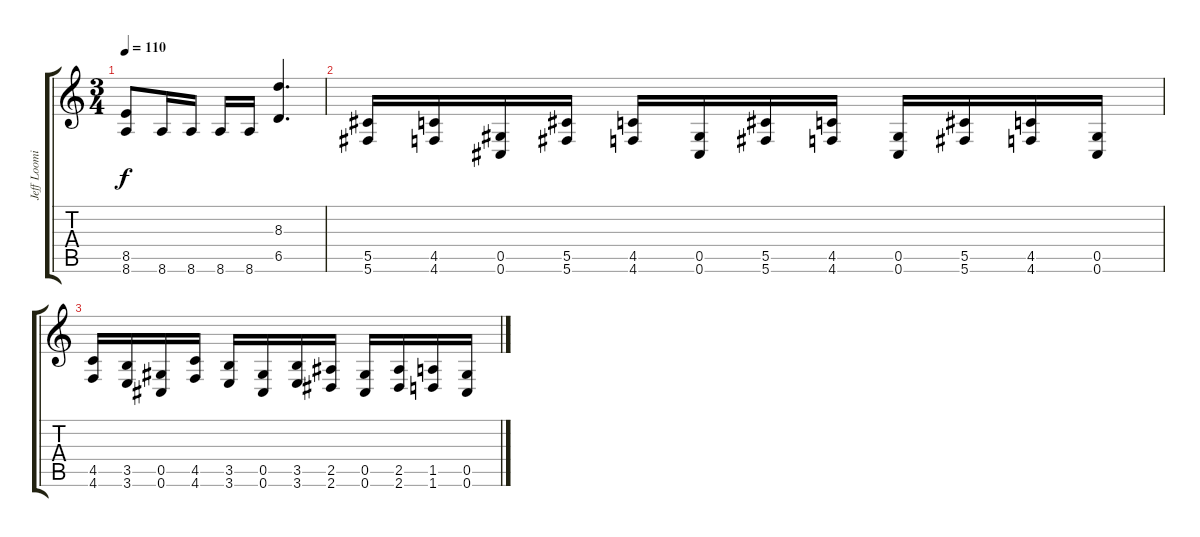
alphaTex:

\track ("Jeff Loomis Rhythm" "Jeff Loomi") {instrument distortionguitar}
\staff {score tabs}
\tuning (Eb4 Bb3 Gb3 Db3 Ab2 Db2) {hide}
\ts (3 4)
\tempo 110
\clef g2
\ks c
(8.5 8.6).8{dy f} 8.6.16 8.6.16 8.6.16 8.6.16 (8.3 6.5).4{d} |
(5.5 5.6).16 (4.5 4.6).16 (0.5 0.6).16 (5.5 5.6).16 (4.5 4.6).16 (0.5 0.6).16 (5.5 5.6).16 (4.5 4.6).16 (0.5 0.6).16 (5.5 5.6).16 (4.5 4.6).16 (0.5 0.6).16 |
(4.5 4.6).16 (3.5 3.6).16 (0.5 0.6).16 (4.5 4.6).16 (3.5 3.6).16 (0.5 0.6).16 (3.5 3.6).16 (2.5 2.6).16 (0.5 0.6).16 (2.5 2.6).16 (1.5 1.6).16 (0.5 0.6).16
